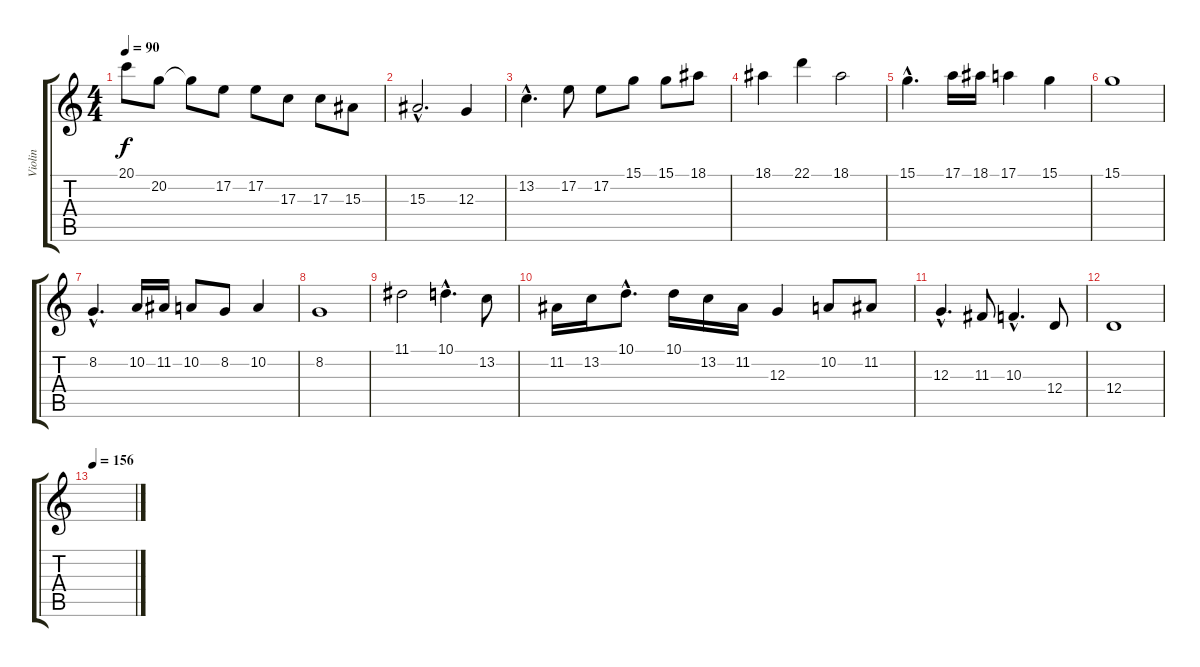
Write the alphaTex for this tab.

\track ("Violin" "Violin") {instrument violin}
\staff {score tabs}
\tuning (E4 B3 G3 D3 A2 E2) {hide}
\ts (4 4)
\tempo 90
\clef g2
\ks c
20.1.8{dy f} 20.2.8 20.2{t}.8 17.2.8 17.2.8 17.3.8 17.3.8 15.3.8 |
15.3{hac}.2{d} 12.3.4 |
13.2{hac}.4{d} 17.2.8 17.2.8 15.1.8 15.1.8 18.1.8 |
18.1.4 22.1.4 18.1.2 |
15.1{hac}.4{d} 17.1.16 18.1.16 17.1.4 15.1.4 |
15.1.1 |
8.2{hac}.4{d} 10.2.16 11.2.16 10.2.8 8.2.8 10.2.4 |
8.2.1 |
11.1.2 10.1{hac}.4{d} 13.2.8 |
11.2.16 13.2.16 10.1{hac}.8{d} 10.1.16 13.2.16 11.2.16 12.3.4 10.2.8 11.2.8 |
12.3{hac}.4{d} 11.3.8 10.3{hac}.4{d} 12.4.8 |
12.4.1 |
\tempo 156
